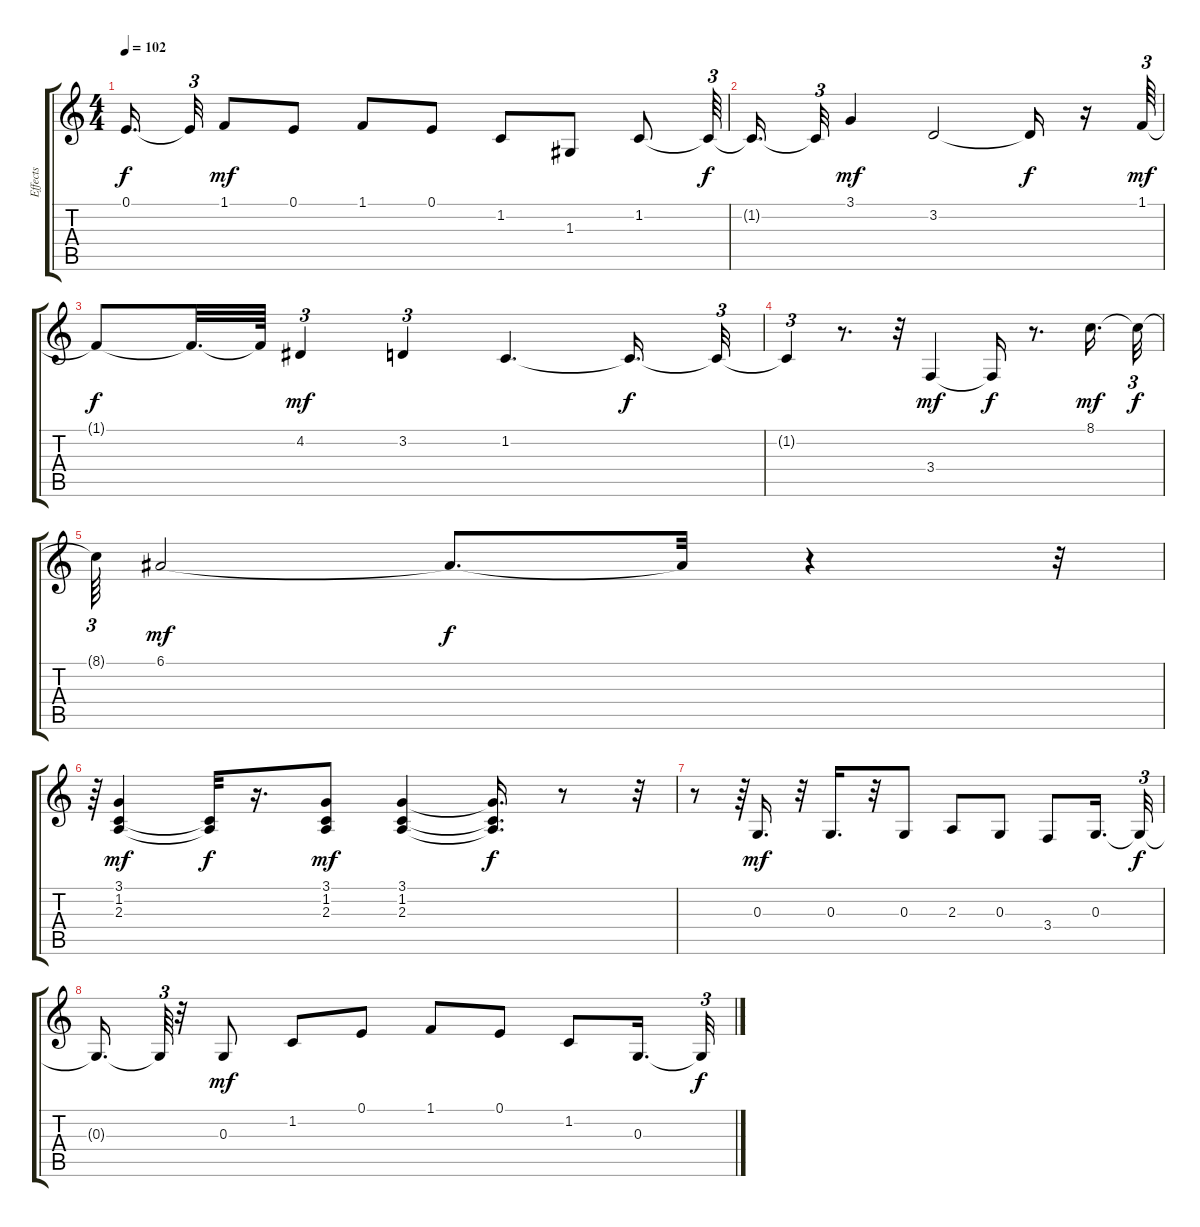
\track ("Effects" "Effects") {instrument fx8scifi}
\staff {score tabs}
\tuning (E4 B3 G3 D3 A2 E2) {hide}
\ts (4 4)
\tempo 102
\clef g2
\ks c
0.1{t}.16{d dy f beam splitsecondary} 0.1{t}.32{tu (3 2)} 1.1.8{dy mf} 0.1.8 1.1.8 0.1.8 1.2.8 1.3.8 1.2.8 1.2{t}.64{tu (3 2) dy f} |
1.2{t}.16{d} 1.2{t}.32{tu (3 2)} 3.1.4{dy mf} 3.2.2 3.2{t}.16{dy f} r.16 1.1.64{tu (3 2) dy mf} |
1.1{t}.8{dy f} 1.1{t}.32{d} 1.1{t}.64 4.2.4{tu (3 2) dy mf} 3.2.4{tu (3 2)} 1.2.4{d} 1.2{t}.16{d dy f} 1.2{t}.32{tu (3 2)} |
1.2{t}.4{tu (3 2)} r.8{d} r.32 3.4.4{dy mf} 3.4{t}.16{dy f} r.8{d} 8.1.16{d dy mf} 8.1{t}.32{tu (3 2) dy f} |
8.1{t}.64{tu (3 2)} 6.1.2{dy mf} 6.1{t}.8{d dy f} 6.1{t}.32 r.4 r.32{tu (3 2)} |
r.64{tu (3 2)} (3.1 1.2 2.3).4{dy mf} (1.2{t} 2.3{t}).32{dy f} r.16{d} (3.1 1.2 2.3).8{dy mf} (3.1 1.2 2.3).4 (3.1{t} 1.2{t} 2.3{t}).16{d dy f} r.8 r.32{tu (3 2)} |
r.8 r.64{tu (3 2)} 0.3.16{d dy mf} r.32 0.3.16{d} r.32 0.3.8 2.3.8 0.3.8 3.4.8 0.3.16{d} 0.3{t}.32{tu (3 2) dy f} |
0.3{t}.16{d} 0.3{t}.64{tu (3 2)} r.32 0.3.8{dy mf} 1.2.8 0.1.8 1.1.8 0.1.8 1.2.8 0.3.16{d} 0.3{t}.32{tu (3 2) dy f}
